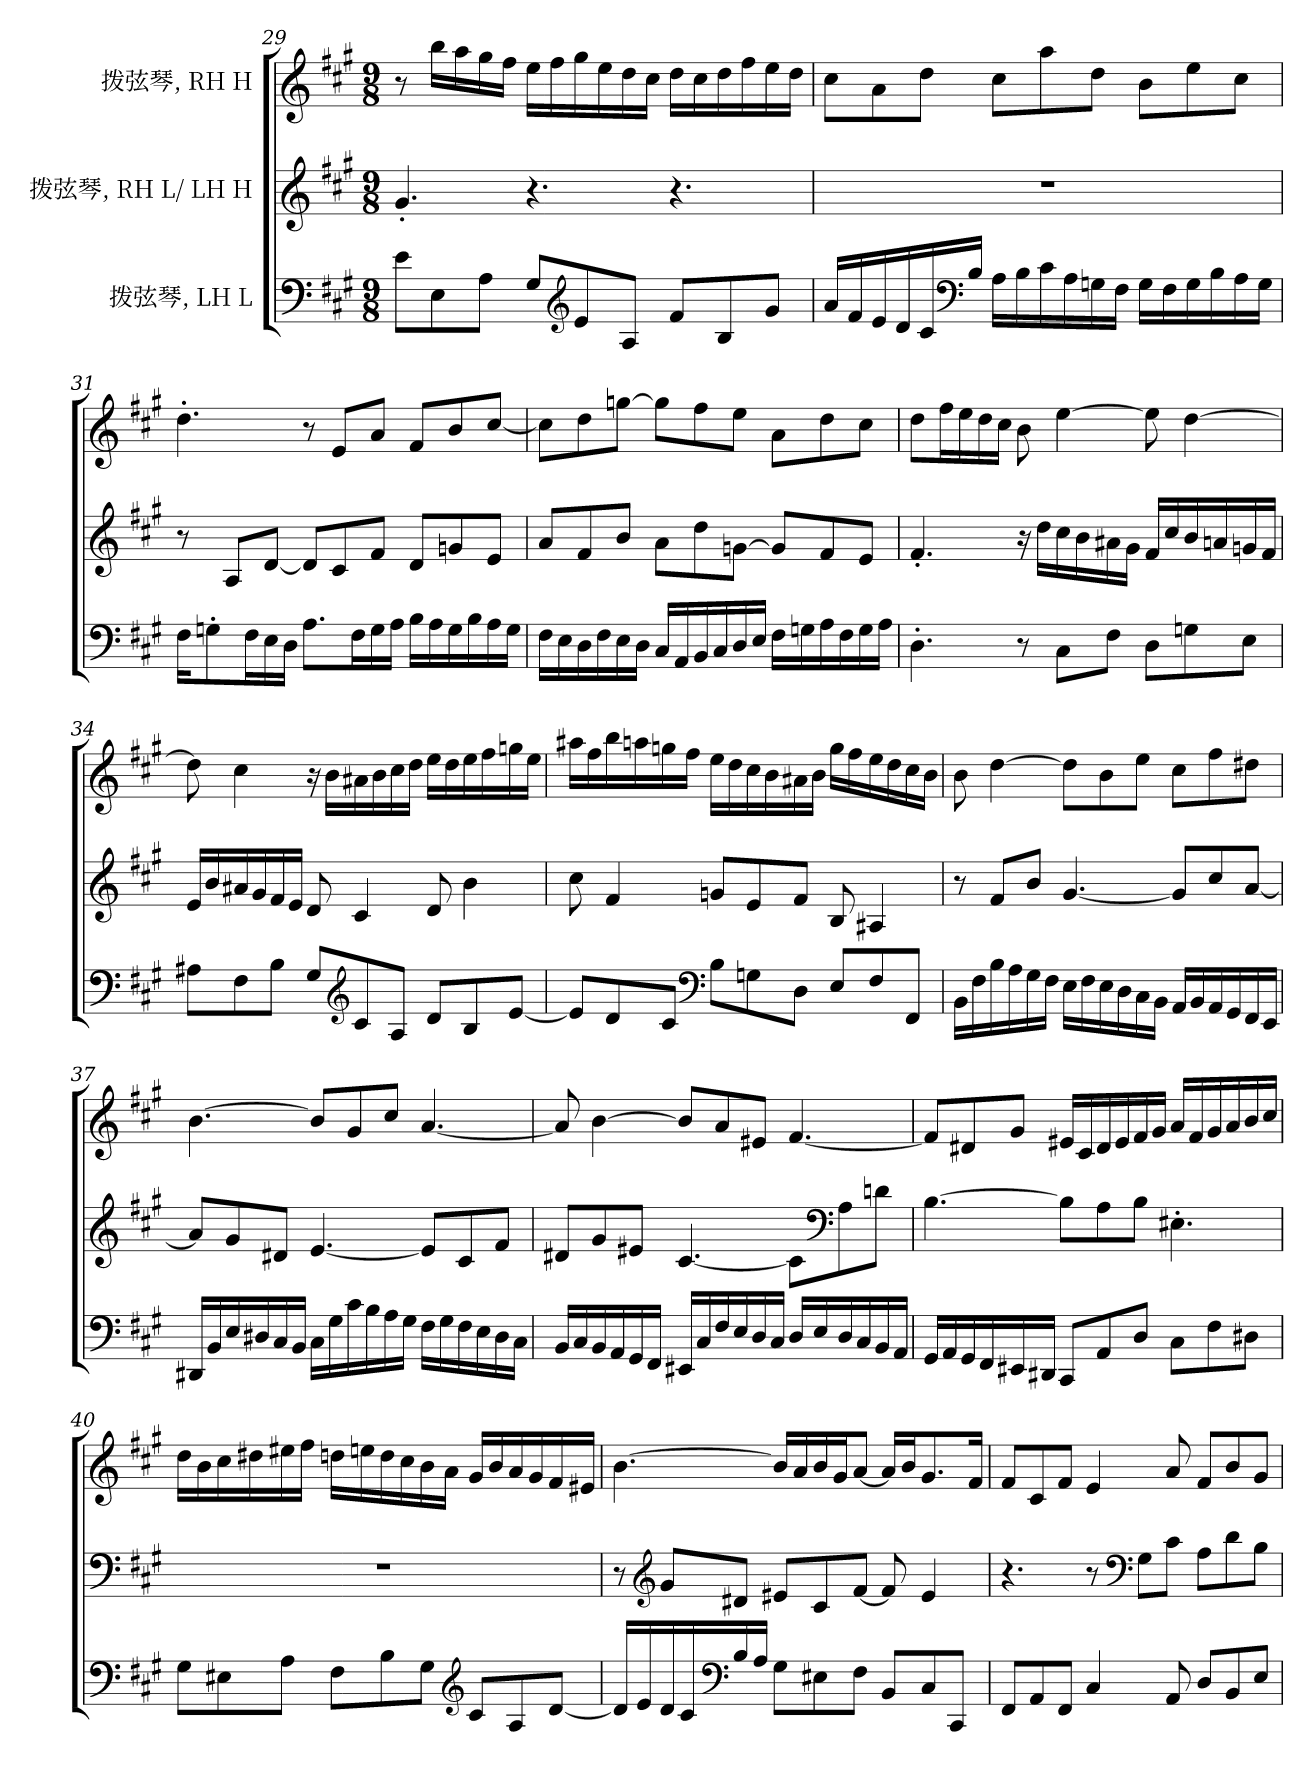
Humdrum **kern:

**kern	**kern	**kern
*part3	*part2	*part1
*staff3	*staff2	*staff1
*I"拨弦琴, LH L	*I"拨弦琴, RH L/ LH H	*I"拨弦琴, RH H
!!LO:LB:g=z
*clefF4	*clefG2	*clefG2
*k[f#c#g#]	*k[f#c#g#]	*k[f#c#g#]
*M9/8	*M9/8	*M9/8
=29	=29	=29
8e\L	4.g#'/	8r
8E\	.	16bb\LL
.	.	16aa\
8A\J	.	16gg#\
.	.	16ff#\JJ
8G#/L	4.r	16ee\LL
.	.	16ff#\
*clefG2	*	*
8e/	.	16gg#\
.	.	16ee\
8A/J	.	16dd\
.	.	16cc#\JJ
8f#/L	4.r	16dd\LL
.	.	16cc#\
8B/	.	16dd\
.	.	16ff#\
8g#/J	.	16ee\
.	.	16dd\JJ
=30	=30	=30
16a/LL	8%9r	8cc#\L
16f#/	.	.
16e/	.	8a\
16d/	.	.
16c#/	.	8dd\J
*clefF4	*	*
16B/JJ	.	.
16A\LL	.	8cc#\L
16B\	.	.
16c#\	.	8aa\
16A\	.	.
16Gn\	.	8dd\J
16F#\JJ	.	.
16G\LL	.	8b\L
16F#\	.	.
16G\	.	8ee\
16B\	.	.
16A\	.	8cc#\J
16G\JJ	.	.
!!LO:LB:g=z
=31	=31	=31
16F#\KL	8r	4.dd'\
8Gn'\	.	.
.	8A/L	.
16F#\L	.	.
16E\	[8d/J	.
16D\JJ	.	.
8.A\L	8d/L]	8r
.	8c#/	8e/L
16F#\L	.	.
16G\	8f#/J	8a/J
16A\JJ	.	.
16B\LL	8d/L	8f#/L
16A\	.	.
16G\	8gn/	8b/
16B\	.	.
16A\	8e/J	[8cc#/J
16G\JJ	.	.
=32	=32	=32
16F#\LL	8a/L	8cc#\L]
16E\	.	.
16D\	8f#/	8dd\
16F#\	.	.
16E\	8b/J	[8ggn\J
16D\JJ	.	.
16C#/LL	8a\L	8gg\L]
16AA/	.	.
16BB/	8dd\	8ff#\
16C#/	.	.
16D/	[8gn\J	8ee\J
16E/JJ	.	.
16F#\LL	8g/L]	8a\L
16Gn\	.	.
16A\	8f#/	8dd\
16F#\	.	.
16G\	8e/J	8cc#\J
16A\JJ	.	.
!!LO:PB:g=z
=33	=33	=33
4.D'\	4.f#'/	8dd\L
.	.	16ff#\L
.	.	16ee\
.	.	16dd\
.	.	16cc#\JJ
8r	16r	8b\
.	16dd\LL	.
8C#\L	16cc#\	[4ee\
.	16b\	.
8F#\J	16a#X\	.
.	16g#\JJ	.
8D\L	16f#/LL	8ee\]
.	16cc#/	.
8Gn\	16b/	[4dd\
.	16an/	.
8E\J	16gn/	.
.	16f#/JJ	.
=34	=34	=34
8A#X\L	16e/LL	8dd\]
.	16b/	.
8F#\	16a#X/	4cc#\
.	16g#/	.
8B\J	16f#/	.
.	16e/JJ	.
8G#/L	8d/	16r
.	.	16b\LL
*clefG2	*	*
8c#/	4c#/	16a#X\
.	.	16b\
8A#/J	.	16cc#\
.	.	16dd\JJ
8d/L	8d/	16ee\LL
.	.	16dd\
8B/	4b\	16ee\
.	.	16ff#\
[8e/J	.	16ggn\
.	.	16ee\JJ
!!LO:LB:g=z
=35	=35	=35
8e/L]	8cc#\	16aa#X\LL
.	.	16ff#\
8d/	4f#/	16bb\
.	.	16aan\
8c#/J	.	16ggn\
.	.	16ff#\JJ
*clefF4	*	*
8B\L	8gn/L	16ee\LL
.	.	16dd\
8Gn\	8e/	16cc#\
.	.	16b\
8D\J	8f#/J	16a#X\
.	.	16b\JJ
8E/L	8B/	16gg\LL
.	.	16ff#\
8F#/	4A#X/	16ee\
.	.	16dd\
8FF#/J	.	16cc#\
.	.	16b\JJ
=36	=36	=36
16BB\LL	8r	8b\
16F#\	.	.
16B\	8f#/L	[4dd\
16A\	.	.
16G#\	8b/J	.
16F#\JJ	.	.
16E\LL	[4.g#/	8dd\L]
16F#\	.	.
16E\	.	8b\
16D\	.	.
16C#\	.	8ee\J
16BB\JJ	.	.
16AA/LL	8g#/L]	8cc#\L
16BB/	.	.
16AA/	8cc#/	8ff#\
16GG#/	.	.
16FF#/	[8a/J	8dd#X\J
16EE/JJ	.	.
!!LO:LB:g=z
=37	=37	=37
16DD#X/LL	8a/L]	[4.b\
16BB/	.	.
16E/	8g#/	.
16D#X/	.	.
16C#/	8d#X/J	.
16BB/JJ	.	.
16C#\LL	[4.e/	8b/L]
16G#\	.	.
16c#\	.	8g#/
16B\	.	.
16A\	.	8cc#/J
16G#\JJ	.	.
16F#\LL	8e/L]	[4.a/
16G#\	.	.
16F#\	8c#/	.
16E\	.	.
16D#\	8f#/J	.
16C#\JJ	.	.
=38	=38	=38
16BB/LL	8d#X/L	8a/]
16C#/	.	.
16BB/	8g#/	[4b\
16AA/	.	.
16GG#/	8e#X/J	.
16FF#/JJ	.	.
16EE#X/LL	[4.c#/	8b/L]
16C#/	.	.
16F#/	.	8a/
16E/	.	.
16D/	.	8e#X/J
16C#/JJ	.	.
16D/LL	8c#\L]	[4.f#/
16E/	.	.
*	*clefF4	*
16D/	8A\	.
16C#/	.	.
16BB/	8dn\J	.
16AA/JJ	.	.
!!LO:LB:g=z
=39	=39	=39
16GG#/LL	[4.B\	8f#/L]
16AA/	.	.
16GG#/	.	8d#X/
16FF#/	.	.
16EE#X/	.	8g#/J
16DD#X/JJ	.	.
8CC#/L	8B\L]	16e#X/LL
.	.	16c#/
8AA/	8A\	16d#/
.	.	16e#/
8D/J	8B\J	16f#/
.	.	16g#/JJ
8C#\L	4.E#X'\	16a/LL
.	.	16f#/
8F#\	.	16g#/
.	.	16a/
8D#X\J	.	16b/
.	.	16cc#/JJ
=40	=40	=40
8G#\L	8%9r	16dd\LL
.	.	16b\
8E#X\	.	16cc#\
.	.	16dd#X\
8A\J	.	16ee#X\
.	.	16ff#\JJ
8F#\L	.	16ddn\LL
.	.	16een\
8B\	.	16dd\
.	.	16cc#\
8G#\J	.	16b\
.	.	16a\JJ
*clefG2	*	*
8c#/L	.	16g#/LL
.	.	16b/
8A/	.	16a/
.	.	16g#/
[8d/J	.	16f#/
.	.	16e#X/JJ
!!LO:PB:g=z
=41	=41	=41
16d/LL]	8r	[4.b\
16e/	.	.
*	*clefG2	*
16d/	8g#/L	.
16c#/	.	.
*clefF4	*	*
16B/	8d#X/J	.
16A/JJ	.	.
8G#\L	8e#X/L	16b/LL]
.	.	16a/
8E#X\	8c#/	16b/
.	.	16g#/J
8F#\J	[8f#/J	[8a/J
8BB/L	8f#/]	16a/LL]
.	.	16b/J
8C#/	4e#/	8.g#/
8CC#/J	.	.
.	.	16f#/Jk
=42	=42	=42
8FF#/L	4.r	8f#/L
8AA/	.	8c#/
8FF#/J	.	8f#/J
4C#/	8r	4e/
*	*clefF4	*
.	8G#\L	.
8AA/	8c#\J	8a/
8D/L	8A\L	8f#/L
8BB/	8d\	8b/
8E/J	8B\J	8g#/J
=	=	=
*-	*-	*-
